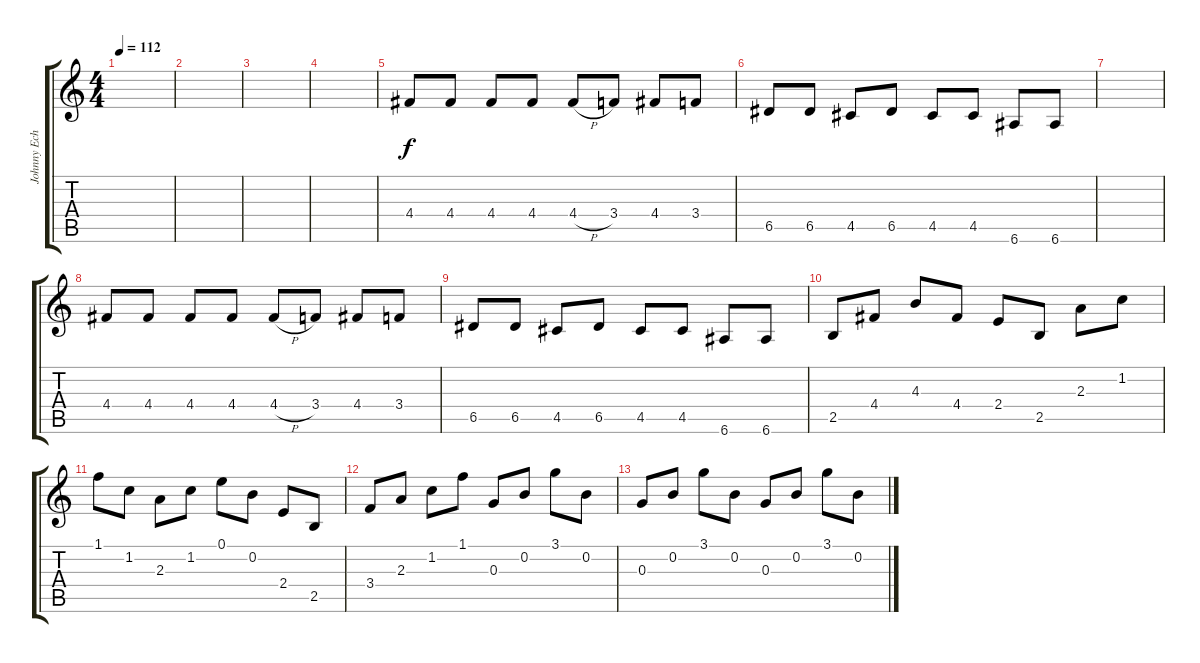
\track ("Johnny Echols" "Johnny Ech") {instrument acousticguitarnylon}
\staff {score tabs}
\tuning (E4 B3 G3 D3 A2 E2) {hide}
\ts (4 4)
\tempo 112
\clef g2
\ks c
|
|
|
|
4.4.8 4.4.8 4.4.8 4.4.8 4.4{h}.8 3.4.8 4.4.8 3.4.8 |
6.5.8 6.5.8 4.5.8 6.5.8 4.5.8 4.5.8 6.6.8 6.6.8 |
|
4.4.8 4.4.8 4.4.8 4.4.8 4.4{h}.8 3.4.8 4.4.8 3.4.8 |
6.5.8 6.5.8 4.5.8 6.5.8 4.5.8 4.5.8 6.6.8 6.6.8 |
2.5.8 4.4.8 4.3.8 4.4.8 2.4.8 2.5.8 2.3.8 1.2.8 |
1.1.8 1.2.8 2.3.8 1.2.8 0.1.8 0.2.8 2.4.8 2.5.8 |
3.4.8 2.3.8 1.2.8 1.1.8 0.3.8 0.2.8 3.1.8 0.2.8 |
0.3.8 0.2.8 3.1.8 0.2.8 0.3.8 0.2.8 3.1.8 0.2.8
